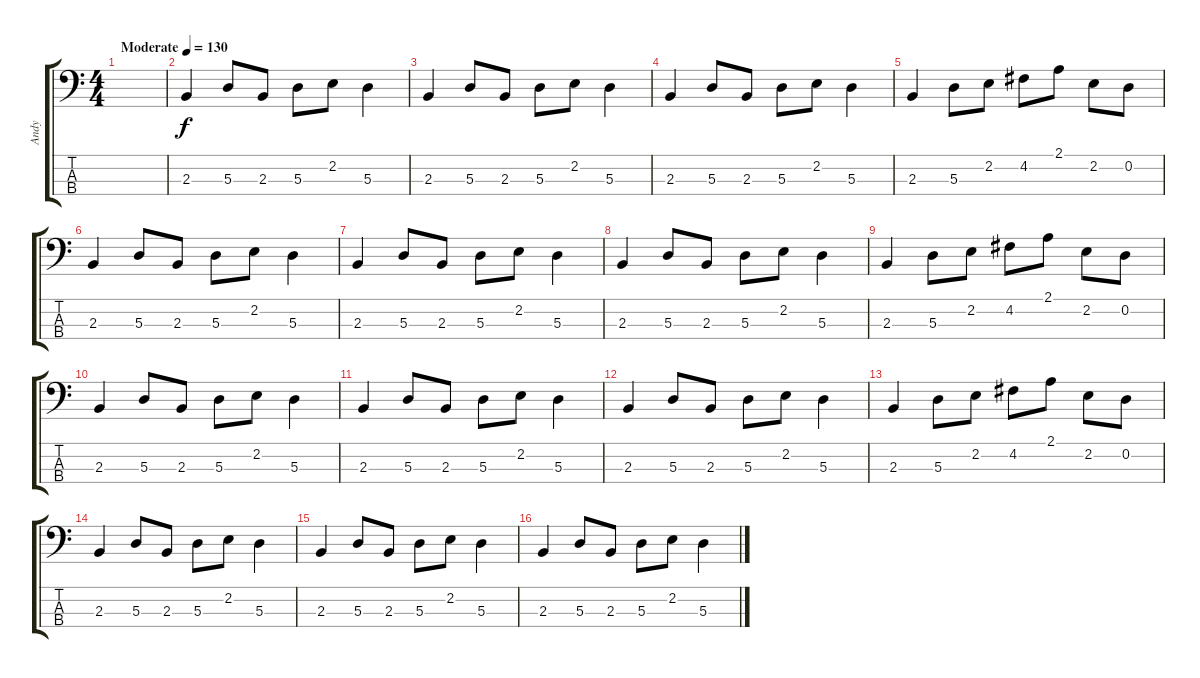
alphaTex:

\track ("Andy" "Andy") {instrument electricbassfinger}
\staff {score tabs}
\tuning (G2 D2 A1 E1) {hide}
\ts (4 4)
\tempo (130 "Moderate")
\clef f4
\ks c
|
2.3.4 5.3.8 2.3.8 5.3.8 2.2.8 5.3.4 |
2.3.4 5.3.8 2.3.8 5.3.8 2.2.8 5.3.4 |
2.3.4 5.3.8 2.3.8 5.3.8 2.2.8 5.3.4 |
2.3.4 5.3.8 2.2.8 4.2.8 2.1.8 2.2.8 0.2.8 |
2.3.4 5.3.8 2.3.8 5.3.8 2.2.8 5.3.4 |
2.3.4 5.3.8 2.3.8 5.3.8 2.2.8 5.3.4 |
2.3.4 5.3.8 2.3.8 5.3.8 2.2.8 5.3.4 |
2.3.4 5.3.8 2.2.8 4.2.8 2.1.8 2.2.8 0.2.8 |
2.3.4 5.3.8 2.3.8 5.3.8 2.2.8 5.3.4 |
2.3.4 5.3.8 2.3.8 5.3.8 2.2.8 5.3.4 |
2.3.4 5.3.8 2.3.8 5.3.8 2.2.8 5.3.4 |
2.3.4 5.3.8 2.2.8 4.2.8 2.1.8 2.2.8 0.2.8 |
2.3.4 5.3.8 2.3.8 5.3.8 2.2.8 5.3.4 |
2.3.4 5.3.8 2.3.8 5.3.8 2.2.8 5.3.4 |
2.3.4 5.3.8 2.3.8 5.3.8 2.2.8 5.3.4
